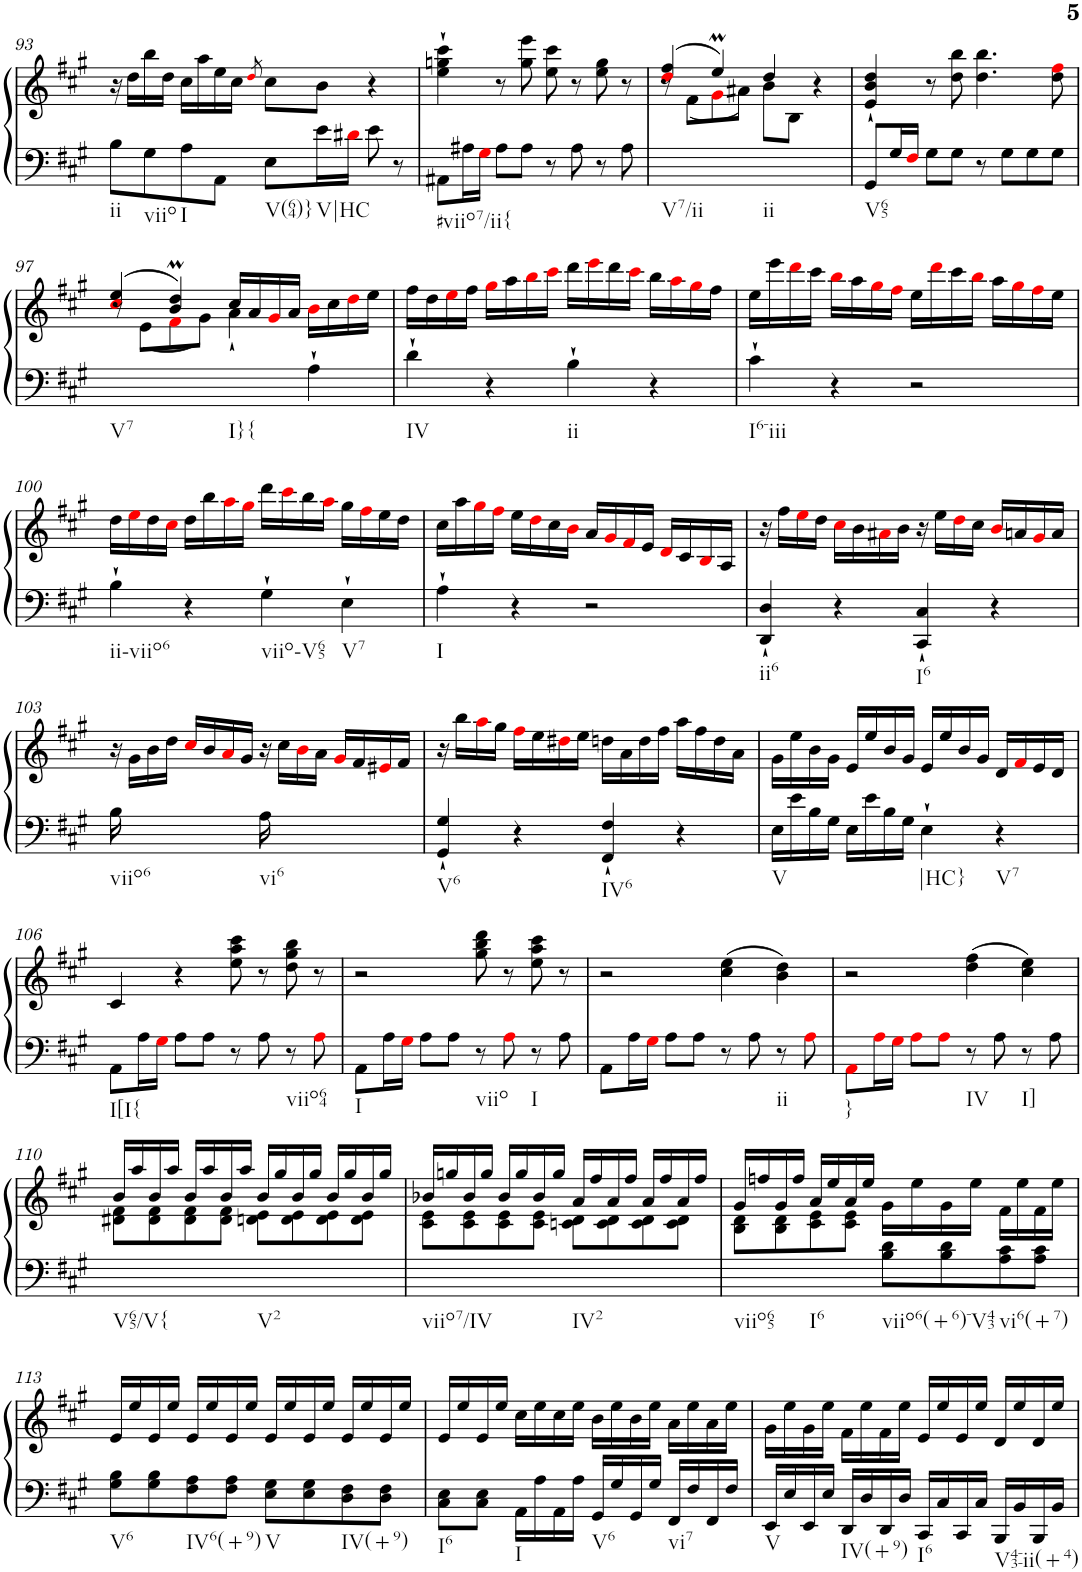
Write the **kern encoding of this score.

**kern	**kern
*part1	*part1
*staff2	*staff1
*I"Harpsichord	*
*I'Hch.	*
!!LO:PB:g=z
*clefF4	*clefG2
*k[f#c#g#]	*k[f#c#g#]
*M4/4	*M4/4
*met(c)	*met(c)
=93	=93
!LO:TX:b:t=ii	!
8B\L	16r
.	16dd\LL
!LO:TX:b:t=viio	!
8G#\	16bb\
.	16dd\JJ
!LO:TX:b:t=I	!
8A\	16cc#\LL
.	16aa\
8AA\J	16ee\
.	16cc#\JJ
.	8qddi/
!LO:TX:b:t=V(64)}	!
8E\L	8cc#\L
!LO:TX:b:t=V|HC	!
16e\L	8b\J
16d#Xi\JJ	.
8e\	4r
8r	.
=94	=94
!LO:TX:b:t=#viio7/ii{	!
8AA#X\L	4ee\` 4ggn\` 4ccc#\`
16A#X\L	.
16G#i\JJ	.
8A#\L	8r
8A#\J	8gg\ 8eee\
8r	8ee\ 8ccc#\
8A#\	8r
8r	8ee\ 8gg\
8A#\	8r
=95	=95
*	*^
!LO:TX:b:t=V7/ii	!	!
8r	(>4ddi/ 4ff#/	8ryy
4.ryy	.	(<8f#\L
.	4eeM/)	8g#i\
.	.	8a#X\J)
!LO:TX:b:t=ii	!	!
4ryy	4dd/	8b\L
.	.	8B\J
4ryy	4r	4ryy
=96	=96	=96
!LO:TX:b:t=V65	!	!
*	*v	*v
8GG#/L	4e/` 4b/` 4dd/`
16G#/L	.
16F#i/JJ	.
8G#\L	8r
8G#\J	8dd\ 8bb\
8r	4.dd\ 4.bb\
8G#\L	.
8G#\	.
8G#\J	8dd\ 8ff#i\
!!LO:LB:g=z
=97	=97
*	*^
!LO:TX:b:t=V7	!	!
8r	(>4cc#i/ 4ee/	8ryy
4.ryy	.	(<8e\L
.	4b/M 4dd/M)	8f#i\
.	.	8g#\J)
!LO:TX:b:t=I}{	!	!
4ryy	16cc#/LL	4a`<\
.	16a/	.
.	16g#i/	.
.	16a/JJ	.
4A`\	16bi\LL	4ryy
.	16cc#\	.
.	16ddi\	.
.	16ee\JJ	.
*	*v	*v
=98	=98
!LO:TX:b:t=IV	!
4d`\	16ff#\LL
.	16dd\
.	16eei\
.	16ff#\JJ
4r	16gg#i\LL
.	16aa\
.	16bbi\
.	16ccc#i\JJ
!LO:TX:b:t=ii	!
4B`\	16ddd\LL
.	16eeei\
.	16ddd\
.	16ccc#i\JJ
4r	16bb\LL
.	16aai\
.	16gg#i\
.	16ff#\JJ
=99	=99
!LO:TX:b:t=I6-iii	!
4c#`\	16ee\LL
.	16eee\
.	16dddi\
.	16ccc#\JJ
4r	16bbi\LL
.	16aa\
.	16gg#i\
.	16ff#i\JJ
2r	16ee\LL
.	16dddi\
.	16ccc#\
.	16bbi\JJ
.	16aa\LL
.	16gg#i\
.	16ff#i\
.	16ee\JJ
!!LO:LB:g=z
=100	=100
!LO:TX:b:t=ii-viio6	!
4B`\	16dd\LL
.	16eei\
.	16dd\
.	16cc#i\JJ
4r	16dd\LL
.	16bb\
.	16aai\
.	16gg#i\JJ
!LO:TX:b:t=viio-V65	!
4G#`\	16ddd\LL
.	16ccc#i\
.	16bb\
.	16aai\JJ
!LO:TX:b:t=V7	!
4E`\	16gg#\LL
.	16ff#i\
.	16ee\
.	16dd\JJ
=101	=101
!LO:TX:b:t=I	!
4A`\	16cc#\LL
.	16aa\
.	16gg#i\
.	16ff#i\JJ
4r	16ee\LL
.	16ddi\
.	16cc#\
.	16bi\JJ
2r	16a/LL
.	16g#i/
.	16f#i/
.	16e/JJ
.	16di/LL
.	16c#/
.	16Bi/
.	16A/JJ
=102	=102
!LO:TX:b:t=ii6	!
4DD/` 4D/`	16r
.	16ff#\LL
.	16eei\
.	16dd\JJ
4r	16cc#i\LL
.	16b\
.	16a#Xi\
.	16b\JJ
!LO:TX:b:t=I6	!
4CC#/` 4C#/`	16r
.	16ee\LL
.	16ddi\
.	16cc#\JJ
4r	16bi/LL
.	16an/
.	16g#i/
.	16a/JJ
!!LO:LB:g=z
=103	=103
!LO:TX:b:t=viio6	!
16B\	16r
16ryy	16g#\LL
8ryy	16b\
.	16dd\JJ
4ryy	16cc#i/LL
.	16b/
.	16ai/
.	16g#/JJ
!LO:TX:b:t=vi6	!
16A\	16r
16ryy	16cc#\LL
8ryy	16bi\
.	16a\JJ
4ryy	16g#i/LL
.	16f#/
.	16e#Xi/
.	16f#/JJ
=104	=104
!LO:TX:b:t=V6	!
4GG#/` 4G#/`	16r
.	16bb\LL
.	16aai\
.	16gg#\JJ
4r	16ff#i\LL
.	16ee\
.	16dd#Xi\
.	16ee\JJ
!LO:TX:b:t=IV6	!
4FF#/` 4F#/`	16ddn\LL
.	16a\
.	16dd\
.	16ff#\JJ
4r	16aa\LL
.	16ff#\
.	16dd\
.	16a\JJ
=105	=105
!LO:TX:b:t=V	!
16E\LL	16g#\LL
16e\	16ee\
16B\	16b\
16G#\JJ	16g#\JJ
16E\LL	16e/LL
16e\	16ee/
16B\	16b/
16G#\JJ	16g#/JJ
!LO:TX:b:t=|HC}	!
4E`\	16e/LL
.	16ee/
.	16b/
.	16g#/JJ
!LO:TX:b:t=V7	!
4r	16d/LL
.	16f#i/
.	16e/
.	16d/JJ
!!LO:LB:g=z
=106	=106
!LO:TX:b:t=I[I{	!
8AA\L	4c#/
16A\L	.
16G#i\JJ	.
8A\L	4r
8A\J	.
8r	8ee\ 8aa\ 8ccc#\
8A\	8r
!LO:TX:b:t=viio64	!
8r	8dd\ 8gg#\ 8bb\
8Ai\	8r
=107	=107
!LO:TX:b:t=I	!
8AA\L	2r
16A\L	.
16G#i\JJ	.
8A\L	.
8A\J	.
!LO:TX:b:t=viio	!
8r	8gg#\ 8bb\ 8ddd\
8Ai\	8r
!LO:TX:b:t=I	!
8r	8ee\ 8aa\ 8ccc#\
8A\	8r
=108	=108
8AA\L	2r
16A\L	.
16G#i\JJ	.
8A\L	.
8A\J	.
8r	(4cc#\ 4ee\
8A\	.
!LO:TX:b:t=ii	!
8r	4b\ 4dd\)
8Ai\	.
=109	=109
!LO:TX:b:t=}	!
8AAi\L	2r
16Ai\L	.
16G#i\JJ	.
8Ai\L	.
8Ai\J	.
!LO:TX:b:t=IV	!
8r	(4dd\ 4ff#\
8A\	.
!LO:TX:b:t=I]	!
8r	4cc#\ 4ee\)
8A\	.
!!LO:LB:g=z
=110	=110
*	*^
!LO:TX:b:t=V65/V{	!	!
!LO:TX:b:t=V2	!	!
1ryy	16b/LL	8d#X\ 8f#\L
.	16aa/	.
.	16b/	8d#\ 8f#\
.	16aa/JJ	.
.	16b/LL	8d#\ 8f#\
.	16aa/	.
.	16b/	8d#\ 8f#\J
.	16aa/JJ	.
.	16b/LL	8dn\ 8e\L
.	16gg#/	.
.	16b/	8d\ 8e\
.	16gg#/JJ	.
.	16b/LL	8d\ 8e\
.	16gg#/	.
.	16b/	8d\ 8e\J
.	16gg#/JJ	.
=111	=111	=111
!LO:TX:b:t=viio7/IV	!	!
!LO:TX:b:t=IV2	!	!
1ryy	16b-X/LL	8c#\ 8e\L
.	16ggn/	.
.	16b-/	8c#\ 8e\
.	16gg/JJ	.
.	16b-/LL	8c#\ 8e\
.	16gg/	.
.	16b-/	8c#\ 8e\J
.	16gg/JJ	.
.	16a/LL	8cn\ 8d\L
.	16ff#/	.
.	16a/	8c\ 8d\
.	16ff#/JJ	.
.	16a/LL	8c\ 8d\
.	16ff#/	.
.	16a/	8c\ 8d\J
.	16ff#/JJ	.
=112	=112	=112
!LO:TX:b:t=viio65	!	!
!LO:TX:b:t=I6	!	!
2ryy	16g#/LL	8B\ 8d\L
.	16ffn/	.
.	16g#/	8B\ 8d\
.	16ff/JJ	.
.	16a/LL	8c#\ 8e\
.	16ee/	.
.	16a/	8c#\ 8e\J
.	16ee/JJ	.
!LO:TX:b:t=viio6(+6)-V43	!	!
8B\ 8d\L	16g#\LL	2ryy
.	16ee\	.
8B\ 8d\	16g#\	.
.	16ee\JJ	.
!LO:TX:b:t=vi6(+7)	!	!
8A\ 8c#\	16f#\LL	.
.	16ee\	.
8A\ 8c#\J	16f#\	.
.	16ee\JJ	.
*	*v	*v
!!LO:LB:g=z
=113	=113
!LO:TX:b:t=V6	!
8G#\ 8B\L	16e/LL
.	16ee/
8G#\ 8B\	16e/
.	16ee/JJ
!LO:TX:b:t=IV6(+9)	!
8F#\ 8A\	16e/LL
.	16ee/
8F#\ 8A\J	16e/
.	16ee/JJ
!LO:TX:b:t=V	!
8E\ 8G#\L	16e/LL
.	16ee/
8E\ 8G#\	16e/
.	16ee/JJ
!LO:TX:b:t=IV(+9)	!
8D\ 8F#\	16e/LL
.	16ee/
8D\ 8F#\J	16e/
.	16ee/JJ
=114	=114
!LO:TX:b:t=I6	!
8C#\ 8E\L	16e/LL
.	16ee/
8C#\ 8E\J	16e/
.	16ee/JJ
!LO:TX:b:t=I	!
16AA\LL	16cc#\LL
16A\	16ee\
16AA\	16cc#\
16A\JJ	16ee\JJ
!LO:TX:b:t=V6	!
16GG#/LL	16b\LL
16G#/	16ee\
16GG#/	16b\
16G#/JJ	16ee\JJ
!LO:TX:b:t=vi7	!
16FF#/LL	16a\LL
16F#/	16ee\
16FF#/	16a\
16F#/JJ	16ee\JJ
=115	=115
!LO:TX:b:t=V	!
16EE/LL	16g#\LL
16E/	16ee\
16EE/	16g#\
16E/JJ	16ee\JJ
!LO:TX:b:t=IV(+9)	!
16DD/LL	16f#\LL
16D/	16ee\
16DD/	16f#\
16D/JJ	16ee\JJ
!LO:TX:b:t=I6	!
16CC#/LL	16e/LL
16C#/	16ee/
16CC#/	16e/
16C#/JJ	16ee/JJ
!LO:TX:b:t=V43-ii(+4)	!
16BBB/LL	16d/LL
16BB/	16ee/
16BBB/	16d/
16BB/JJ	16ee/JJ
=	=
*-	*-
